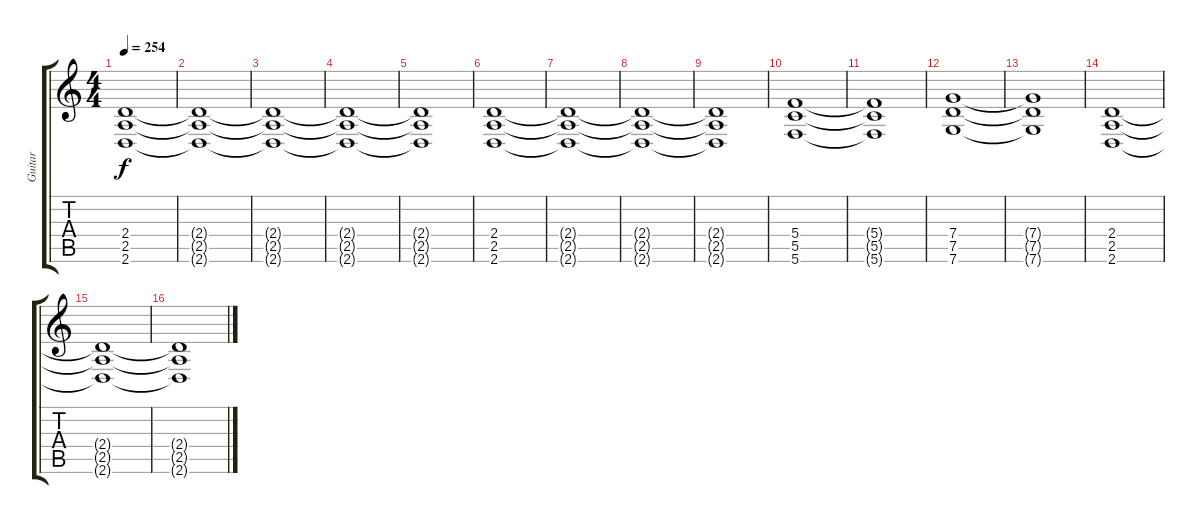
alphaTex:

\track ("Guitar" "Guitar") {instrument distortionguitar}
\staff {score tabs}
\tuning (D4 A3 F3 C3 G2 C2) {hide}
\ts (4 4)
\tempo 254
\clef g2
\ks c
(2.4{t} 2.5{t} 2.6{t}).1{dy f} |
(2.4{t} 2.5{t} 2.6{t}).1 |
(2.4{t} 2.5{t} 2.6{t}).1 |
(2.4{t} 2.5{t} 2.6{t}).1 |
(2.4{t} 2.5{t} 2.6{t}).1 |
(2.4 2.5 2.6).1 |
(2.4{t} 2.5{t} 2.6{t}).1 |
(2.4{t} 2.5{t} 2.6{t}).1 |
(2.4{t} 2.5{t} 2.6{t}).1 |
(5.4 5.5 5.6).1 |
(5.4{t} 5.5{t} 5.6{t}).1 |
(7.4 7.5 7.6).1 |
(7.4{t} 7.5{t} 7.6{t}).1 |
(2.4 2.5 2.6).1 |
(2.4{t} 2.5{t} 2.6{t}).1 |
(2.4{t} 2.5{t} 2.6{t}).1
